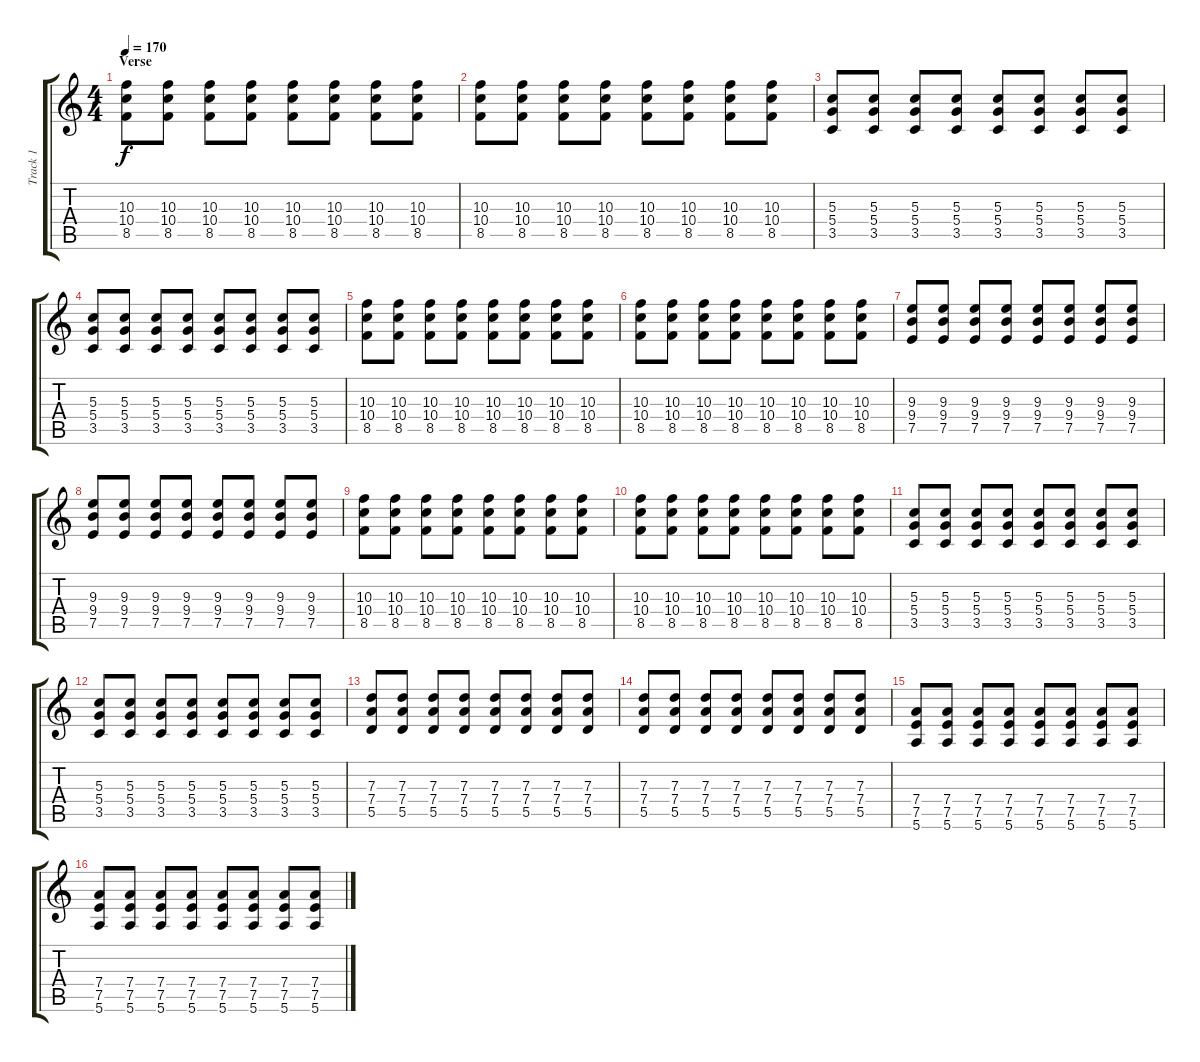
\track ("Track 1" "Track 1") {instrument distortionguitar}
\staff {score tabs}
\tuning (E4 B3 G3 D3 A2 E2) {hide}
\ts (4 4)
\section ("" "Verse")
\tempo 170
\clef g2
\ks c
(10.3 10.4 8.5).8{dy f} (10.3 10.4 8.5).8 (10.3 10.4 8.5).8 (10.3 10.4 8.5).8 (10.3 10.4 8.5).8 (10.3 10.4 8.5).8 (10.3 10.4 8.5).8 (10.3 10.4 8.5).8 |
(10.3 10.4 8.5).8 (10.3 10.4 8.5).8 (10.3 10.4 8.5).8 (10.3 10.4 8.5).8 (10.3 10.4 8.5).8 (10.3 10.4 8.5).8 (10.3 10.4 8.5).8 (10.3 10.4 8.5).8 |
(5.3 5.4 3.5).8 (5.3 5.4 3.5).8 (5.3 5.4 3.5).8 (5.3 5.4 3.5).8 (5.3 5.4 3.5).8 (5.3 5.4 3.5).8 (5.3 5.4 3.5).8 (5.3 5.4 3.5).8 |
(5.3 5.4 3.5).8 (5.3 5.4 3.5).8 (5.3 5.4 3.5).8 (5.3 5.4 3.5).8 (5.3 5.4 3.5).8 (5.3 5.4 3.5).8 (5.3 5.4 3.5).8 (5.3 5.4 3.5).8 |
(10.3 10.4 8.5).8 (10.3 10.4 8.5).8 (10.3 10.4 8.5).8 (10.3 10.4 8.5).8 (10.3 10.4 8.5).8 (10.3 10.4 8.5).8 (10.3 10.4 8.5).8 (10.3 10.4 8.5).8 |
(10.3 10.4 8.5).8 (10.3 10.4 8.5).8 (10.3 10.4 8.5).8 (10.3 10.4 8.5).8 (10.3 10.4 8.5).8 (10.3 10.4 8.5).8 (10.3 10.4 8.5).8 (10.3 10.4 8.5).8 |
(9.3 9.4 7.5).8 (9.3 9.4 7.5).8 (9.3 9.4 7.5).8 (9.3 9.4 7.5).8 (9.3 9.4 7.5).8 (9.3 9.4 7.5).8 (9.3 9.4 7.5).8 (9.3 9.4 7.5).8 |
(9.3 9.4 7.5).8 (9.3 9.4 7.5).8 (9.3 9.4 7.5).8 (9.3 9.4 7.5).8 (9.3 9.4 7.5).8 (9.3 9.4 7.5).8 (9.3 9.4 7.5).8 (9.3 9.4 7.5).8 |
(10.3 10.4 8.5).8 (10.3 10.4 8.5).8 (10.3 10.4 8.5).8 (10.3 10.4 8.5).8 (10.3 10.4 8.5).8 (10.3 10.4 8.5).8 (10.3 10.4 8.5).8 (10.3 10.4 8.5).8 |
(10.3 10.4 8.5).8 (10.3 10.4 8.5).8 (10.3 10.4 8.5).8 (10.3 10.4 8.5).8 (10.3 10.4 8.5).8 (10.3 10.4 8.5).8 (10.3 10.4 8.5).8 (10.3 10.4 8.5).8 |
(5.3 5.4 3.5).8 (5.3 5.4 3.5).8 (5.3 5.4 3.5).8 (5.3 5.4 3.5).8 (5.3 5.4 3.5).8 (5.3 5.4 3.5).8 (5.3 5.4 3.5).8 (5.3 5.4 3.5).8 |
(5.3 5.4 3.5).8 (5.3 5.4 3.5).8 (5.3 5.4 3.5).8 (5.3 5.4 3.5).8 (5.3 5.4 3.5).8 (5.3 5.4 3.5).8 (5.3 5.4 3.5).8 (5.3 5.4 3.5).8 |
(7.3 7.4 5.5).8 (7.3 7.4 5.5).8 (7.3 7.4 5.5).8 (7.3 7.4 5.5).8 (7.3 7.4 5.5).8 (7.3 7.4 5.5).8 (7.3 7.4 5.5).8 (7.3 7.4 5.5).8 |
(7.3 7.4 5.5).8 (7.3 7.4 5.5).8 (7.3 7.4 5.5).8 (7.3 7.4 5.5).8 (7.3 7.4 5.5).8 (7.3 7.4 5.5).8 (7.3 7.4 5.5).8 (7.3 7.4 5.5).8 |
(7.4 7.5 5.6).8 (7.4 7.5 5.6).8 (7.4 7.5 5.6).8 (7.4 7.5 5.6).8 (7.4 7.5 5.6).8 (7.4 7.5 5.6).8 (7.4 7.5 5.6).8 (7.4 7.5 5.6).8 |
(7.4 7.5 5.6).8 (7.4 7.5 5.6).8 (7.4 7.5 5.6).8 (7.4 7.5 5.6).8 (7.4 7.5 5.6).8 (7.4 7.5 5.6).8 (7.4 7.5 5.6).8 (7.4 7.5 5.6).8
